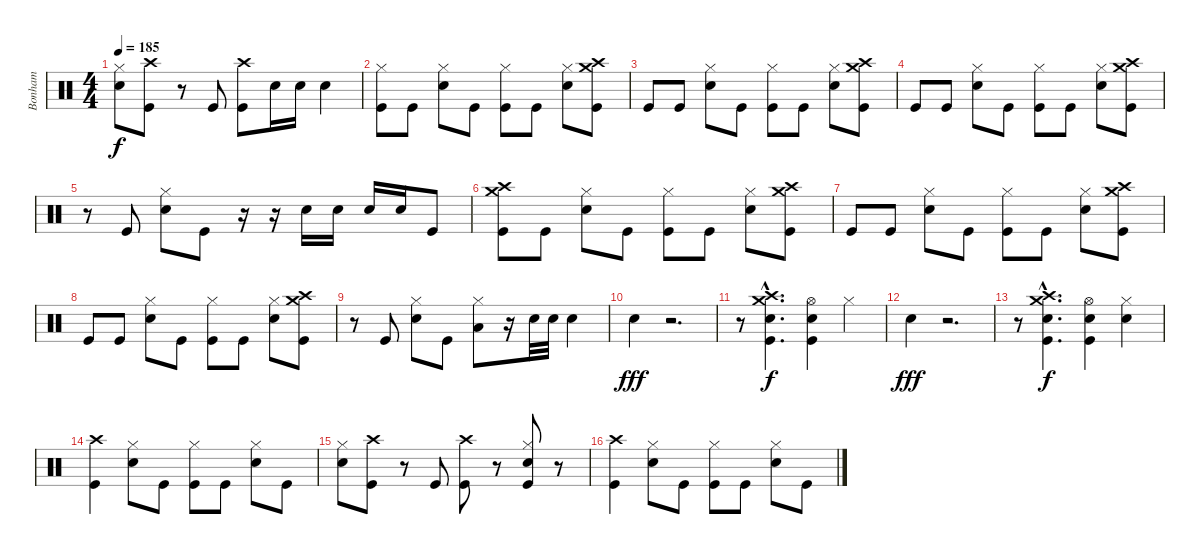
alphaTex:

\track ("Bonham" "Bonham") {instrument percussion}
\staff {score}
\articulation defaults
\ts (4 4)
\tempo 185
\clef neutral
\ks c
("Electric Snare (hit)" "Hi-Hat (closed)").8{dy f} ("Kick (hit)" "Crash high (hit)").8 r.8 "Kick (hit)".8 ("Kick (hit)" "Crash high (hit)").8 "Snare (hit) 2".16 "Electric Snare (hit)".16 "Electric Snare (hit)".4 |
("Hi-Hat (closed)" "Kick (hit)").8 "Kick (hit)".8 ("Hi-Hat (closed)" "Electric Snare (hit)").8 "Kick (hit)".8 ("Hi-Hat (closed)" "Kick (hit)").8 "Kick (hit)".8 ("Hi-Hat (closed)" "Electric Snare (hit)").8 ("Crash medium (hit)" "Kick (hit)" "Crash high (hit)").8 |
"Kick (hit)".8 "Kick (hit)".8 ("Electric Snare (hit)" "Hi-Hat (closed)").8 "Kick (hit)".8 ("Kick (hit)" "Hi-Hat (closed)").8 "Kick (hit)".8 ("Electric Snare (hit)" "Hi-Hat (closed)").8 ("Crash high (hit)" "Kick (hit)" "Crash medium (hit)").8 |
"Kick (hit)".8 "Kick (hit)".8 ("Electric Snare (hit)" "Hi-Hat (closed)").8 "Kick (hit)".8 ("Kick (hit)" "Hi-Hat (closed)").8 "Kick (hit)".8 ("Electric Snare (hit)" "Hi-Hat (closed)").8 ("Crash high (hit)" "Kick (hit)" "Crash medium (hit)").8 |
r.8 "Kick (hit)".8 ("Hi-Hat (closed)" "Electric Snare (hit)").8 "Kick (hit)".8 r.16 r.16 "Electric Snare (hit)".16 "Electric Snare (hit)".16 "Snare (hit) 2".16 "Snare (hit) 2".16 "Kick (hit)".8 |
("Kick (hit)" "Crash high (hit)" "Crash medium (hit)").8 "Kick (hit)".8 ("Hi-Hat (closed)" "Electric Snare (hit)").8 "Kick (hit)".8 ("Hi-Hat (closed)" "Kick (hit)").8 "Kick (hit)".8 ("Hi-Hat (closed)" "Electric Snare (hit)").8 ("Crash medium (hit)" "Kick (hit)" "Crash high (hit)").8 |
"Kick (hit)".8 "Kick (hit)".8 ("Electric Snare (hit)" "Hi-Hat (closed)").8 "Kick (hit)".8 ("Kick (hit)" "Hi-Hat (closed)").8 "Kick (hit)".8 ("Electric Snare (hit)" "Hi-Hat (closed)").8 ("Crash high (hit)" "Kick (hit)" "Crash medium (hit)").8 |
"Kick (hit)".8 "Kick (hit)".8 ("Electric Snare (hit)" "Hi-Hat (closed)").8 "Kick (hit)".8 ("Kick (hit)" "Hi-Hat (closed)").8 "Kick (hit)".8 ("Electric Snare (hit)" "Hi-Hat (closed)").8 ("Crash high (hit)" "Kick (hit)" "Crash medium (hit)").8 |
r.8 "Kick (hit)".8 ("Hi-Hat (closed)" "Electric Snare (hit)").8 "Kick (hit)".8 ("Hi-Hat (closed)" "Low Tom (hit)").8 r.16 "Electric Snare (hit)".32 "Electric Snare (hit)".32 "Electric Snare (hit)".4 |
"Snare (hit) 2".4{dy fff} r.2{d} |
r.8 ("Crash high (hit)"{hac} "Crash medium (hit)"{hac} "Kick (hit)"{hac} "Electric Snare (hit)"{hac}).4{d dy f} ("Hi-Hat (open)" "Kick (hit)" "Snare (hit) 2").4 "Hi-Hat (closed)".4 |
"Snare (hit) 2".4{dy fff} r.2{d} |
r.8 ("Crash high (hit)"{hac} "Crash medium (hit)"{hac} "Kick (hit)"{hac} "Electric Snare (hit)"{hac}).4{d dy f} ("Hi-Hat (open)" "Kick (hit)" "Snare (hit) 2").4 ("Snare (hit) 2" "Hi-Hat (closed)").4 |
("Kick (hit)" "Crash high (hit)").4 ("Hi-Hat (closed)" "Electric Snare (hit)").8 "Kick (hit)".8 ("Hi-Hat (closed)" "Kick (hit)").8 "Kick (hit)".8 ("Hi-Hat (closed)" "Electric Snare (hit)").8 "Kick (hit)".8 |
("Electric Snare (hit)" "Hi-Hat (closed)").8 ("Kick (hit)" "Crash high (hit)").8 r.8 "Kick (hit)".8 ("Kick (hit)" "Crash high (hit)").8 r.8 ("Kick (hit)" "Electric Snare (hit)" "Hi-Hat (closed)").8 r.8 |
("Kick (hit)" "Crash high (hit)").4 ("Hi-Hat (closed)" "Electric Snare (hit)").8 "Kick (hit)".8 ("Hi-Hat (closed)" "Kick (hit)").8 "Kick (hit)".8 ("Hi-Hat (closed)" "Electric Snare (hit)").8 "Kick (hit)".8
